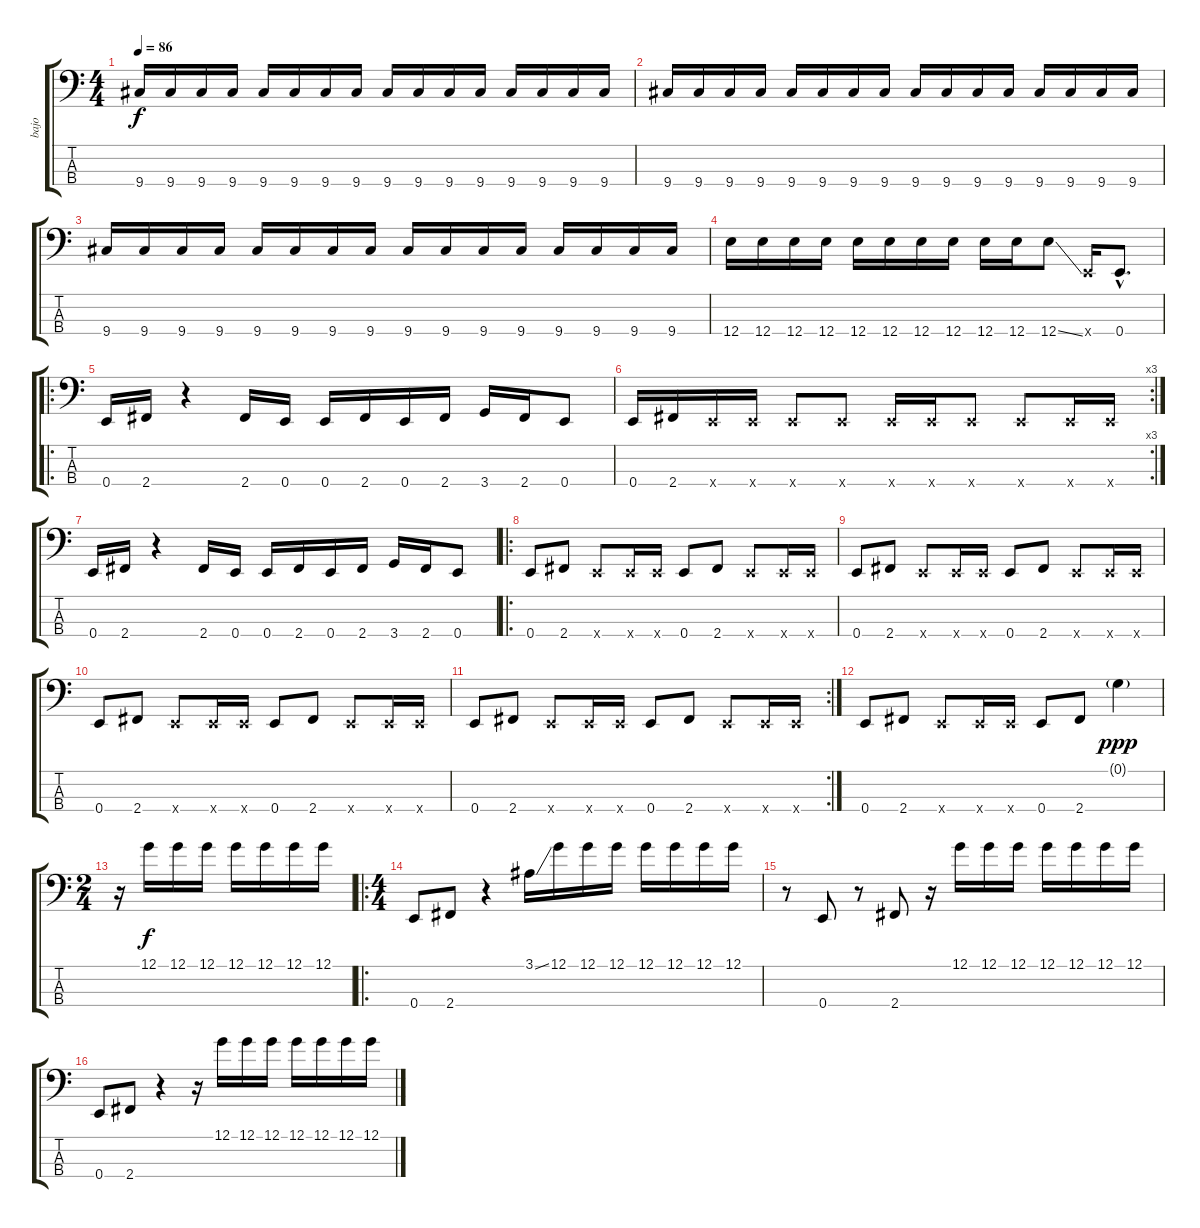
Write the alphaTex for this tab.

\track ("bajo" "bajo") {instrument electricbassfinger}
\staff {score tabs}
\tuning (G2 D2 A1 E1) {hide}
\ts (4 4)
\tempo 86
\clef f4
\ks c
9.4.16{dy f instrument electricbassfinger} 9.4.16 9.4.16 9.4.16 9.4.16 9.4.16 9.4.16 9.4.16 9.4.16 9.4.16 9.4.16 9.4.16 9.4.16 9.4.16 9.4.16 9.4.16 |
9.4.16 9.4.16 9.4.16 9.4.16 9.4.16 9.4.16 9.4.16 9.4.16 9.4.16 9.4.16 9.4.16 9.4.16 9.4.16 9.4.16 9.4.16 9.4.16 |
9.4.16 9.4.16 9.4.16 9.4.16 9.4.16 9.4.16 9.4.16 9.4.16 9.4.16 9.4.16 9.4.16 9.4.16 9.4.16 9.4.16 9.4.16 9.4.16 |
12.4.16 12.4.16 12.4.16 12.4.16 12.4.16 12.4.16 12.4.16 12.4.16 12.4.16 12.4.16 12.4{ss}.8 0.4{x}.16 0.4{hac}.8{d} |
\ro
0.4.16 2.4.16 r.4 2.4.16 0.4.16 0.4.16 2.4.16 0.4.16 2.4.16 3.4.16 2.4.16 0.4.8 |
\rc 3
0.4.16 2.4.16 0.4{x}.16 0.4{x}.16 0.4{x}.8 0.4{x}.8 0.4{x}.16 0.4{x}.16 0.4{x}.8 0.4{x}.8 0.4{x}.16 0.4{x}.16 |
0.4.16 2.4.16 r.4 2.4.16 0.4.16 0.4.16 2.4.16 0.4.16 2.4.16 3.4.16 2.4.16 0.4.8 |
\ro
0.4.8 2.4.8 0.4{x}.8 0.4{x}.16 0.4{x}.16 0.4.8 2.4.8 0.4{x}.8 0.4{x}.16 0.4{x}.16 |
0.4.8 2.4.8 0.4{x}.8 0.4{x}.16 0.4{x}.16 0.4.8 2.4.8 0.4{x}.8 0.4{x}.16 0.4{x}.16 |
0.4.8 2.4.8 0.4{x}.8 0.4{x}.16 0.4{x}.16 0.4.8 2.4.8 0.4{x}.8 0.4{x}.16 0.4{x}.16 |
\rc 2
0.4.8 2.4.8 0.4{x}.8 0.4{x}.16 0.4{x}.16 0.4.8 2.4.8 0.4{x}.8 0.4{x}.16 0.4{x}.16 |
0.4.8 2.4.8 0.4{x}.8 0.4{x}.16 0.4{x}.16 0.4.8 2.4.8 0.1{g}.4{dy ppp} |
\ts (2 4)
r.16 12.1.16{dy f} 12.1.16 12.1.16 12.1.16 12.1.16 12.1.16 12.1.16 |
\ro
\ts (4 4)
0.4.8 2.4.8 r.4 3.1{ss}.16 12.1.16 12.1.16 12.1.16 12.1.16 12.1.16 12.1.16 12.1.16 |
r.8 0.4.8 r.8 2.4.8 r.16 12.1.16 12.1.16 12.1.16 12.1.16 12.1.16 12.1.16 12.1.16 |
0.4.8 2.4.8 r.4 r.16 12.1.16 12.1.16 12.1.16 12.1.16 12.1.16 12.1.16 12.1.16
